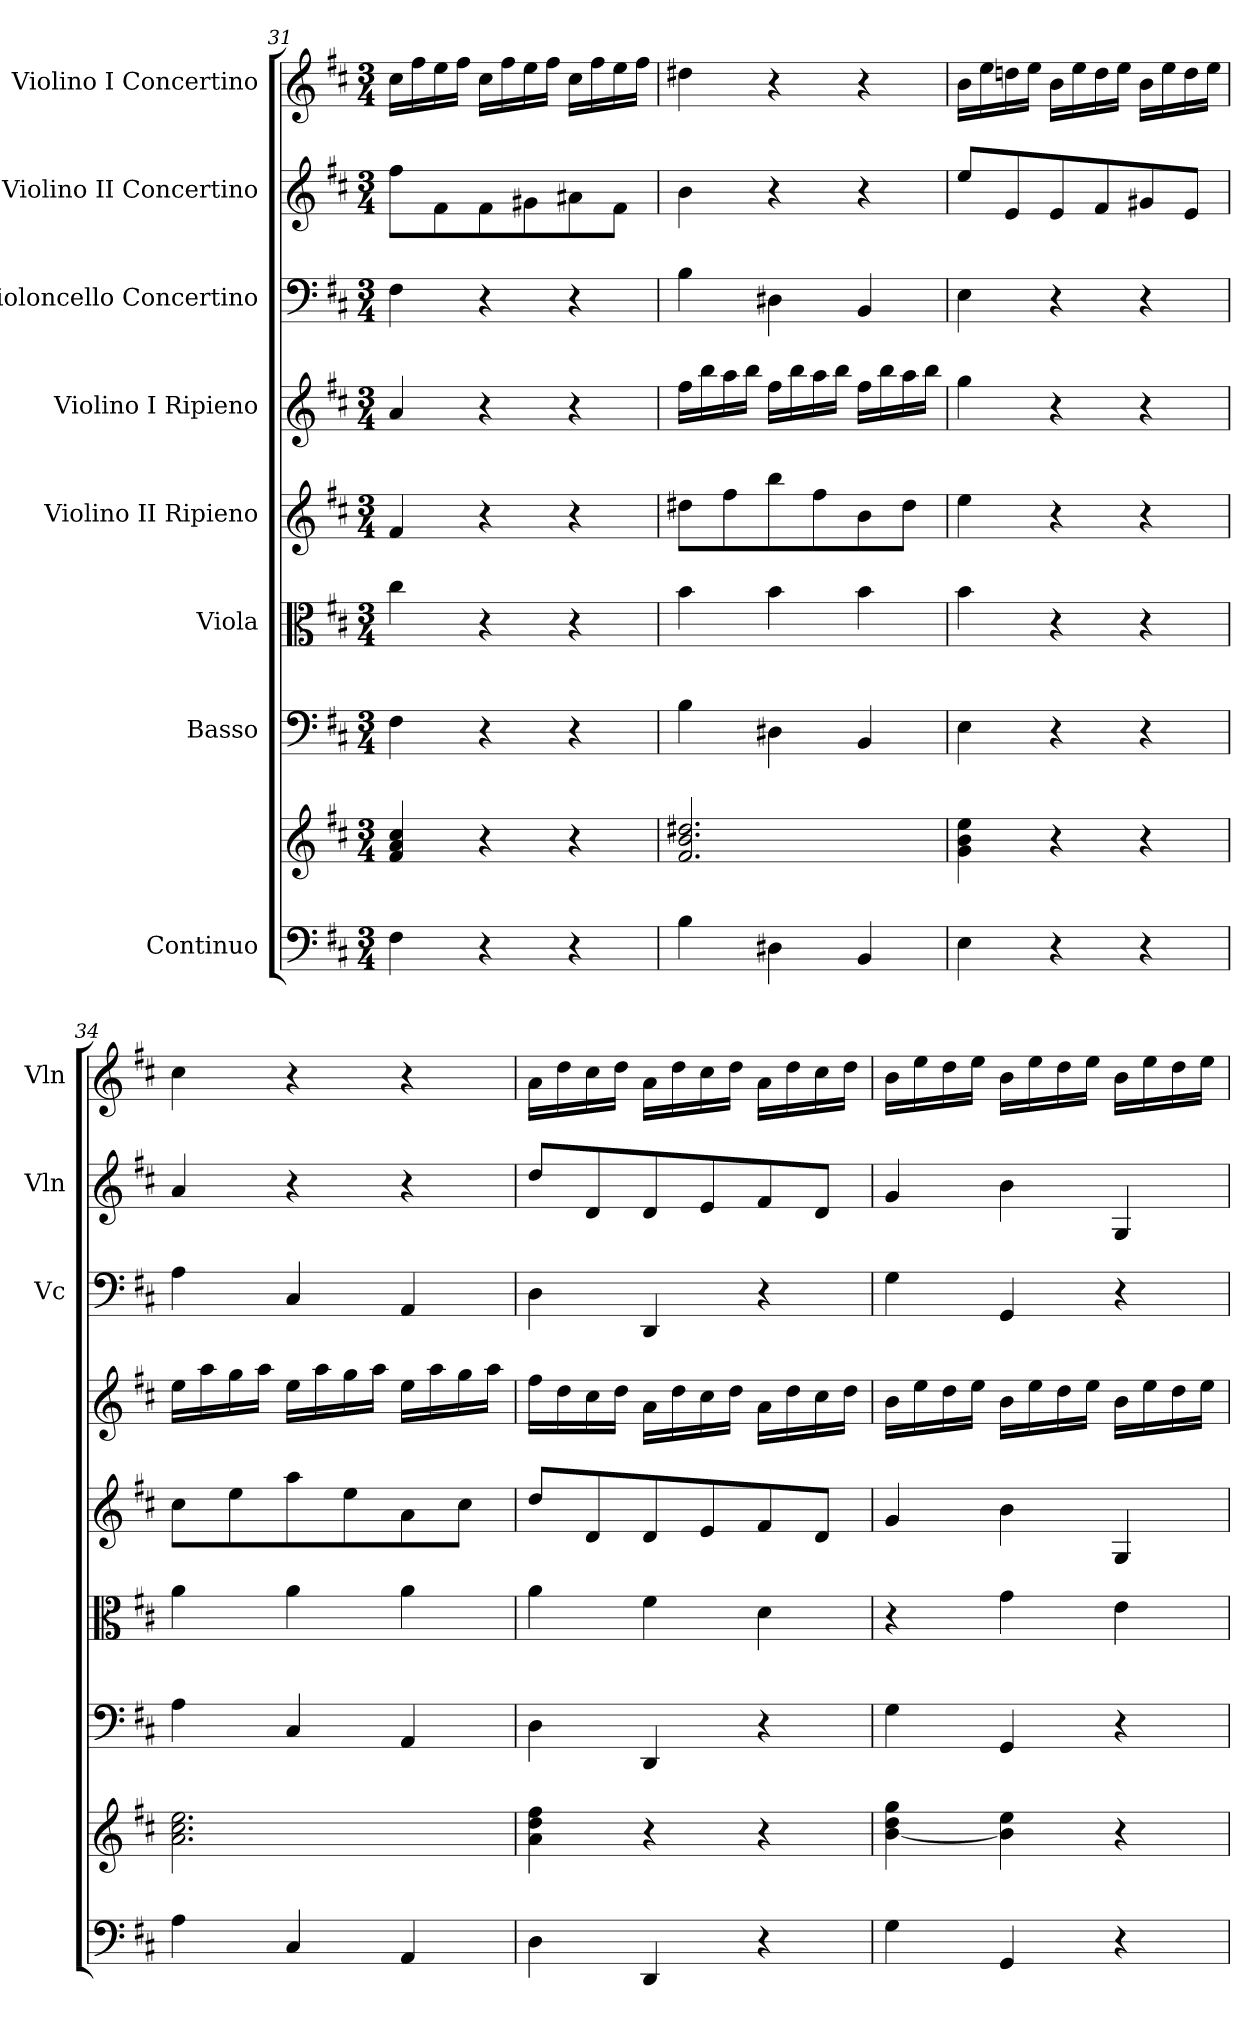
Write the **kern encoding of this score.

**kern	**kern	**kern	**kern	**kern	**kern	**kern	**kern	**kern
*part8	*part8	*part7	*part6	*part5	*part4	*part3	*part2	*part1
*staff9	*staff8	*staff7	*staff6	*staff5	*staff4	*staff3	*staff2	*staff1
*I"Continuo	*	*I"Basso	*I"Viola	*I"Violino II Ripieno	*I"Violino I Ripieno	*I"Violoncello Concertino	*I"Violino II Concertino	*I"Violino I Concertino
*	*	*	*	*	*	*I'Vc	*I'Vln	*I'Vln
*clefF4	*clefG2	*clefF4	*clefC3	*clefG2	*clefG2	*clefF4	*clefG2	*clefG2
*k[f#c#]	*k[f#c#]	*k[f#c#]	*k[f#c#]	*k[f#c#]	*k[f#c#]	*k[f#c#]	*k[f#c#]	*k[f#c#]
*M3/4	*M3/4	*M3/4	*M3/4	*M3/4	*M3/4	*M3/4	*M3/4	*M3/4
=31	=31	=31	=31	=31	=31	=31	=31	=31
4F#\	4f#/ 4a/ 4cc#/	4F#\	4cc#\	4f#/	4a/	4F#\	8ff#\L	16cc#\LL
.	.	.	.	.	.	.	.	16ff#\
.	.	.	.	.	.	.	8f#\	16ee\
.	.	.	.	.	.	.	.	16ff#\JJ
4r	4r	4r	4r	4r	4r	4r	8f#\	16cc#\LL
.	.	.	.	.	.	.	.	16ff#\
.	.	.	.	.	.	.	8g#X\	16ee\
.	.	.	.	.	.	.	.	16ff#\JJ
4r	4r	4r	4r	4r	4r	4r	8a#X\	16cc#\LL
.	.	.	.	.	.	.	.	16ff#\
.	.	.	.	.	.	.	8f#\J	16ee\
.	.	.	.	.	.	.	.	16ff#\JJ
!!LO:PB:g=z
=32	=32	=32	=32	=32	=32	=32	=32	=32
4B\	2.f#/ 2.b/ 2.dd#X/	4B\	4b\	8dd#X\L	16ff#\LL	4B\	4b\	4dd#X\
.	.	.	.	.	16bb\	.	.	.
.	.	.	.	8ff#\	16aa\	.	.	.
.	.	.	.	.	16bb\JJ	.	.	.
4D#X\	.	4D#X\	4b\	8bb\	16ff#\LL	4D#X\	4r	4r
.	.	.	.	.	16bb\	.	.	.
.	.	.	.	8ff#\	16aa\	.	.	.
.	.	.	.	.	16bb\JJ	.	.	.
4BB/	.	4BB/	4b\	8b\	16ff#\LL	4BB/	4r	4r
.	.	.	.	.	16bb\	.	.	.
.	.	.	.	8dd#\J	16aa\	.	.	.
.	.	.	.	.	16bb\JJ	.	.	.
=33	=33	=33	=33	=33	=33	=33	=33	=33
4E\	4g\ 4b\ 4ee\	4E\	4b\	4ee\	4gg\	4E\	8ee/L	16b\LL
.	.	.	.	.	.	.	.	16ee\
.	.	.	.	.	.	.	8e/	16ddn\
.	.	.	.	.	.	.	.	16ee\JJ
4r	4r	4r	4r	4r	4r	4r	8e/	16b\LL
.	.	.	.	.	.	.	.	16ee\
.	.	.	.	.	.	.	8f#/	16dd\
.	.	.	.	.	.	.	.	16ee\JJ
4r	4r	4r	4r	4r	4r	4r	8g#X/	16b\LL
.	.	.	.	.	.	.	.	16ee\
.	.	.	.	.	.	.	8e/J	16dd\
.	.	.	.	.	.	.	.	16ee\JJ
=34	=34	=34	=34	=34	=34	=34	=34	=34
4A\	2.a\ 2.cc#\ 2.ee\	4A\	4a\	8cc#\L	16ee\LL	4A\	4a/	4cc#\
.	.	.	.	.	16aa\	.	.	.
.	.	.	.	8ee\	16gg\	.	.	.
.	.	.	.	.	16aa\JJ	.	.	.
4C#/	.	4C#/	4a\	8aa\	16ee\LL	4C#/	4r	4r
.	.	.	.	.	16aa\	.	.	.
.	.	.	.	8ee\	16gg\	.	.	.
.	.	.	.	.	16aa\JJ	.	.	.
4AA/	.	4AA/	4a\	8a\	16ee\LL	4AA/	4r	4r
.	.	.	.	.	16aa\	.	.	.
.	.	.	.	8cc#\J	16gg\	.	.	.
.	.	.	.	.	16aa\JJ	.	.	.
=35	=35	=35	=35	=35	=35	=35	=35	=35
4D\	4a\ 4dd\ 4ff#\	4D\	4a\	8dd/L	16ff#\LL	4D\	8dd/L	16a\LL
.	.	.	.	.	16dd\	.	.	16dd\
.	.	.	.	8d/	16cc#\	.	8d/	16cc#\
.	.	.	.	.	16dd\JJ	.	.	16dd\JJ
4DD/	4r	4DD/	4f#\	8d/	16a\LL	4DD/	8d/	16a\LL
.	.	.	.	.	16dd\	.	.	16dd\
.	.	.	.	8e/	16cc#\	.	8e/	16cc#\
.	.	.	.	.	16dd\JJ	.	.	16dd\JJ
4r	4r	4r	4d\	8f#/	16a\LL	4r	8f#/	16a\LL
.	.	.	.	.	16dd\	.	.	16dd\
.	.	.	.	8d/J	16cc#\	.	8d/J	16cc#\
.	.	.	.	.	16dd\JJ	.	.	16dd\JJ
=36	=36	=36	=36	=36	=36	=36	=36	=36
4G\	[4b\ 4dd\ 4gg\	4G\	4r	4g/	16b\LL	4G\	4g/	16b\LL
.	.	.	.	.	16ee\	.	.	16ee\
.	.	.	.	.	16dd\	.	.	16dd\
.	.	.	.	.	16ee\JJ	.	.	16ee\JJ
4GG/	4b\] 4ee\	4GG/	4g\	4b\	16b\LL	4GG/	4b\	16b\LL
.	.	.	.	.	16ee\	.	.	16ee\
.	.	.	.	.	16dd\	.	.	16dd\
.	.	.	.	.	16ee\JJ	.	.	16ee\JJ
4r	4r	4r	4e\	4G/	16b\LL	4r	4G/	16b\LL
.	.	.	.	.	16ee\	.	.	16ee\
.	.	.	.	.	16dd\	.	.	16dd\
.	.	.	.	.	16ee\JJ	.	.	16ee\JJ
=	=	=	=	=	=	=	=	=
*-	*-	*-	*-	*-	*-	*-	*-	*-
